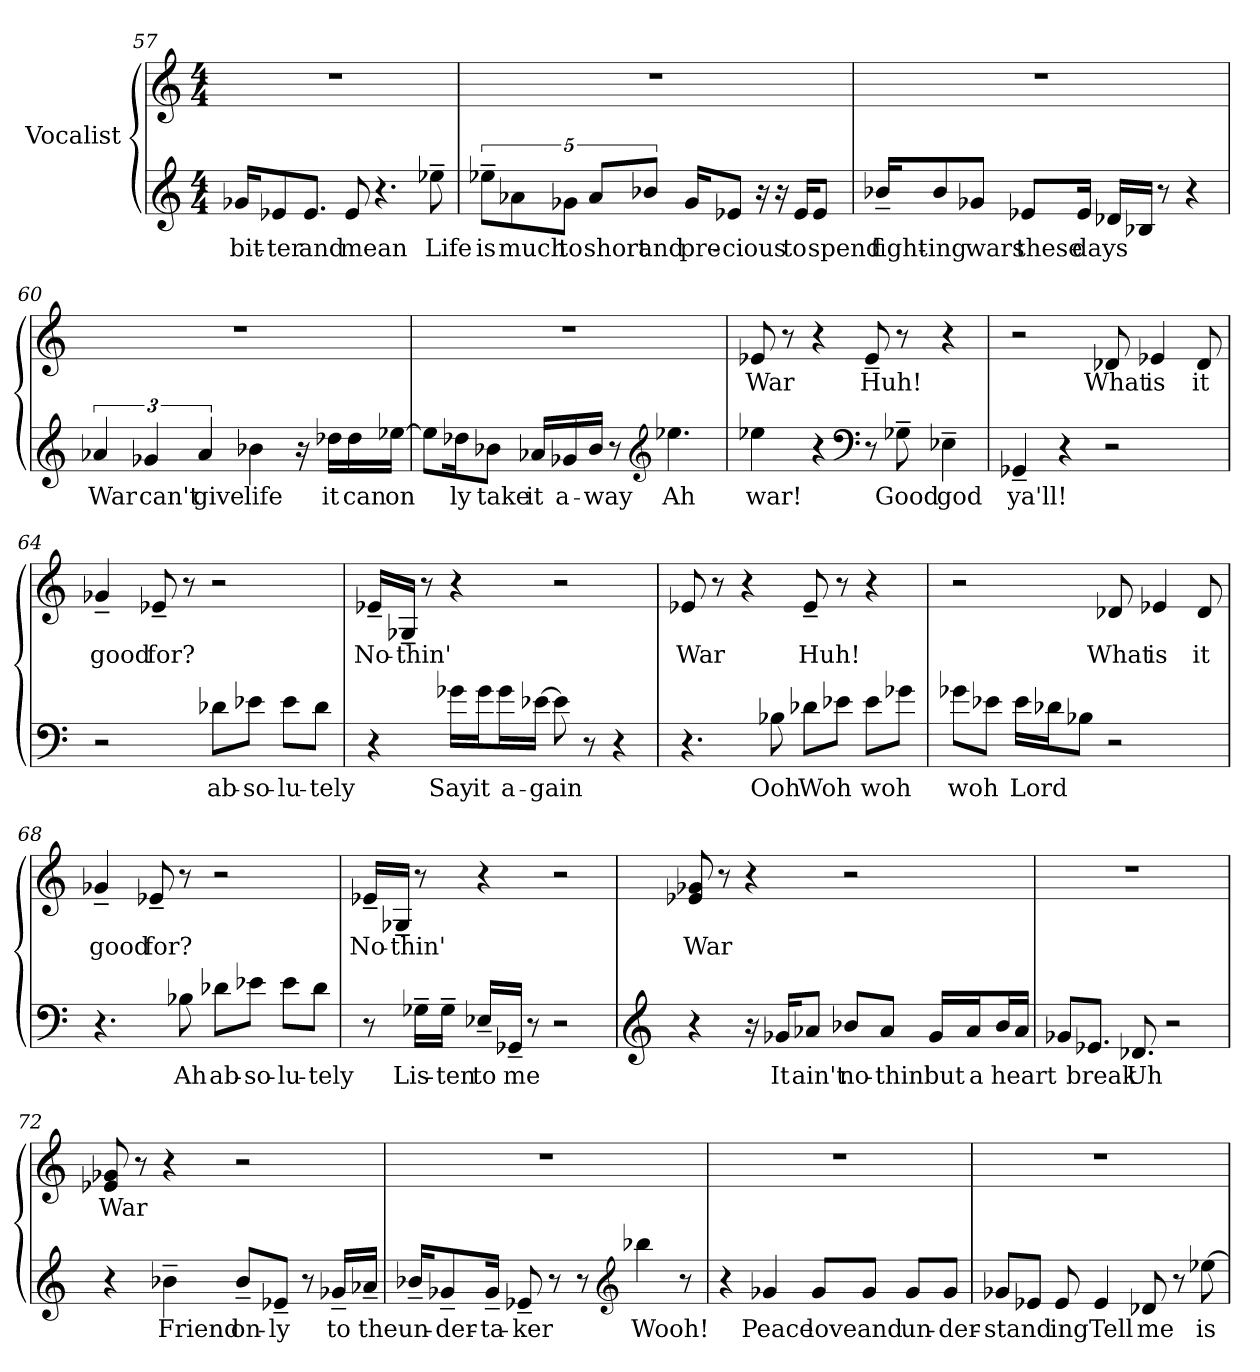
**kern	**text	**kern	**text
*part1	*part1	*part1	*part1
*staff2	*staff2	*staff1	*staff1
*I"Vocalist	*	*	*
*clefG2	*	*clefG2	*
*M4/4	*	*M4/4	*
=57	=57	=57	=57
16g-X/KL	bit-	1r	.
8e-X/	-ter	.	.
8.e-/J	and	.	.
8e-	mean	.	.
4.r	.	.	.
8ee-X~	Life	.	.
=58	=58	=58	=58
10ee-X~\L	is	1r	.
10a-X\	much	.	.
10g-X\J	to	.	.
10a-/L	short	.	.
10b-X/J	and	.	.
16g-/KL	pre-	.	.
8e-X/J	-cious	.	.
16r	.	.	.
16r	.	.	.
16e-/KL	to	.	.
8e-/J	spend	.	.
=59	=59	=59	=59
16b-X~/KL	fight-	1r	.
8b-/	-ing	.	.
8g-X/J	wars	.	.
8e-X/L	these	.	.
16e-/Jk	days	.	.
16d-X/LL	_	.	.
16B-X/JJ	_	.	.
8r	.	.	.
4r	.	.	.
=60	=60	=60	=60
6a-X	War	1r	.
6g-X	can't	.	.
6a-	give	.	.
4b-X	life	.	.
16r	.	.	.
16dd-X\LL	it	.	.
16dd-\	can	.	.
[16ee-X\JJ	on-	.	.
=61	=61	=61	=61
8ee-\L]	_	1r	.
16dd-X\K	-ly	.	.
8b-X\J	take	.	.
16a-X/LL	it	.	.
16g-X/	a-	.	.
16b-/JJ	-way	.	.
8r	.	.	.
*clefG2	*	*	*
4.ee-X	Ah	.	.
=62	=62	=62	=62
4ee-X	war!	8e-X	War
.	.	8r	.
4r	.	4r	.
*clefF4	*	*	*
8r	.	8e-~	Huh!
8G-X~	Good	8r	.
4E-X~	god	4r	.
=63	=63	=63	=63
4GG-X~	ya'll!	2r	.
4r	.	.	.
2r	.	8d-X	What
.	.	4e-X	is
.	.	8d-	it
=64	=64	=64	=64
2r	.	4g-X~	good
.	.	8e-X~	for?
.	.	8r	.
8d-X\L	ab-	2r	.
8e-X\J	-so-	.	.
8e-\L	-lu-	.	.
8d-\J	-tely	.	.
=65	=65	=65	=65
4r	.	16e-X~/LL	No-
.	.	16G-X~/JJ	-thin'
.	.	8r	.
16g-X\LL	Say	4r	.
16g-\J	it	.	.
16g-\L	a-	.	.
[16e-X\JJ	-gain	.	.
8e-]	_	2r	.
8r	.	.	.
4r	.	.	.
=66	=66	=66	=66
4.r	.	8e-X	War
.	.	8r	.
.	.	4r	.
8B-X	Ooh	.	.
8d-X\L	Woh	8e-~	Huh!
8e-X\J	_	8r	.
8e-\L	woh	4r	.
8g-X\J	_	.	.
=67	=67	=67	=67
8g-X\L	woh	2r	.
8e-X\J	_	.	.
16e-\LL	Lord	.	.
16d-X\J	_	.	.
8B-X\J	_	.	.
2r	.	8d-X	What
.	.	4e-X	is
.	.	8d-	it
=68	=68	=68	=68
4.r	.	4g-X~	good
.	.	8e-X~	for?
8B-X	Ah	8r	.
8d-X\L	ab-	2r	.
8e-X\J	-so-	.	.
8e-\L	-lu-	.	.
8d-\J	-tely	.	.
=69	=69	=69	=69
8r	.	16e-X~/LL	No-
.	.	16G-X~/JJ	-thin'
16G-X~\LL	Lis-	8r	.
16G-~\JJ	-ten	.	.
16E-X~/LL	to	4r	.
16GG-X~/JJ	me	.	.
8r	.	.	.
2r	.	2r	.
=70	=70	=70	=70
*clefG2	*	*	*
4r	.	8e-X 8g-X	War
.	.	8r	.
16r	.	4r	.
16g-X/KL	It	.	.
8a-X/J	ain't	.	.
8b-X/L	no-	2r	.
8a-/J	-thin'	.	.
16g-/LL	but	.	.
16a-/J	a	.	.
16b-/L	heart-	.	.
16a-/JJ	_	.	.
=71	=71	=71	=71
8g-X/L	_	1r	.
8.e-X/J	-break	.	.
8.d-X	Uh	.	.
2r	.	.	.
=72	=72	=72	=72
4r	.	8e-X 8g-X	War
.	.	8r	.
4b-X~	Friend	4r	.
8b-~/L	on-	2r	.
8e-X~/J	-ly	.	.
8r	.	.	.
16g-X~/LL	to	.	.
16a-X~/JJ	the	.	.
=73	=73	=73	=73
16b-X~/KL	un-	1r	.
8g-X~/	-der-	.	.
16g-~/Jk	-ta-	.	.
8e-X~	-ker	.	.
8r	.	.	.
8r	.	.	.
*clefG2	*	*	*
4bb-X	Wooh!	.	.
8r	.	.	.
=74	=74	=74	=74
4r	.	1r	.
4g-X	Peace	.	.
8g-/L	love	.	.
8g-/J	and	.	.
8g-/L	un-	.	.
8g-/J	-der-	.	.
=75	=75	=75	=75
8g-X/L	-stand-	1r	.
8e-X/J	_	.	.
8e-	-ing	.	.
4e-	Tell	.	.
8d-X	me	.	.
8r	.	.	.
[8ee-X	is	.	.
=	=	=	=
*-	*-	*-	*-
